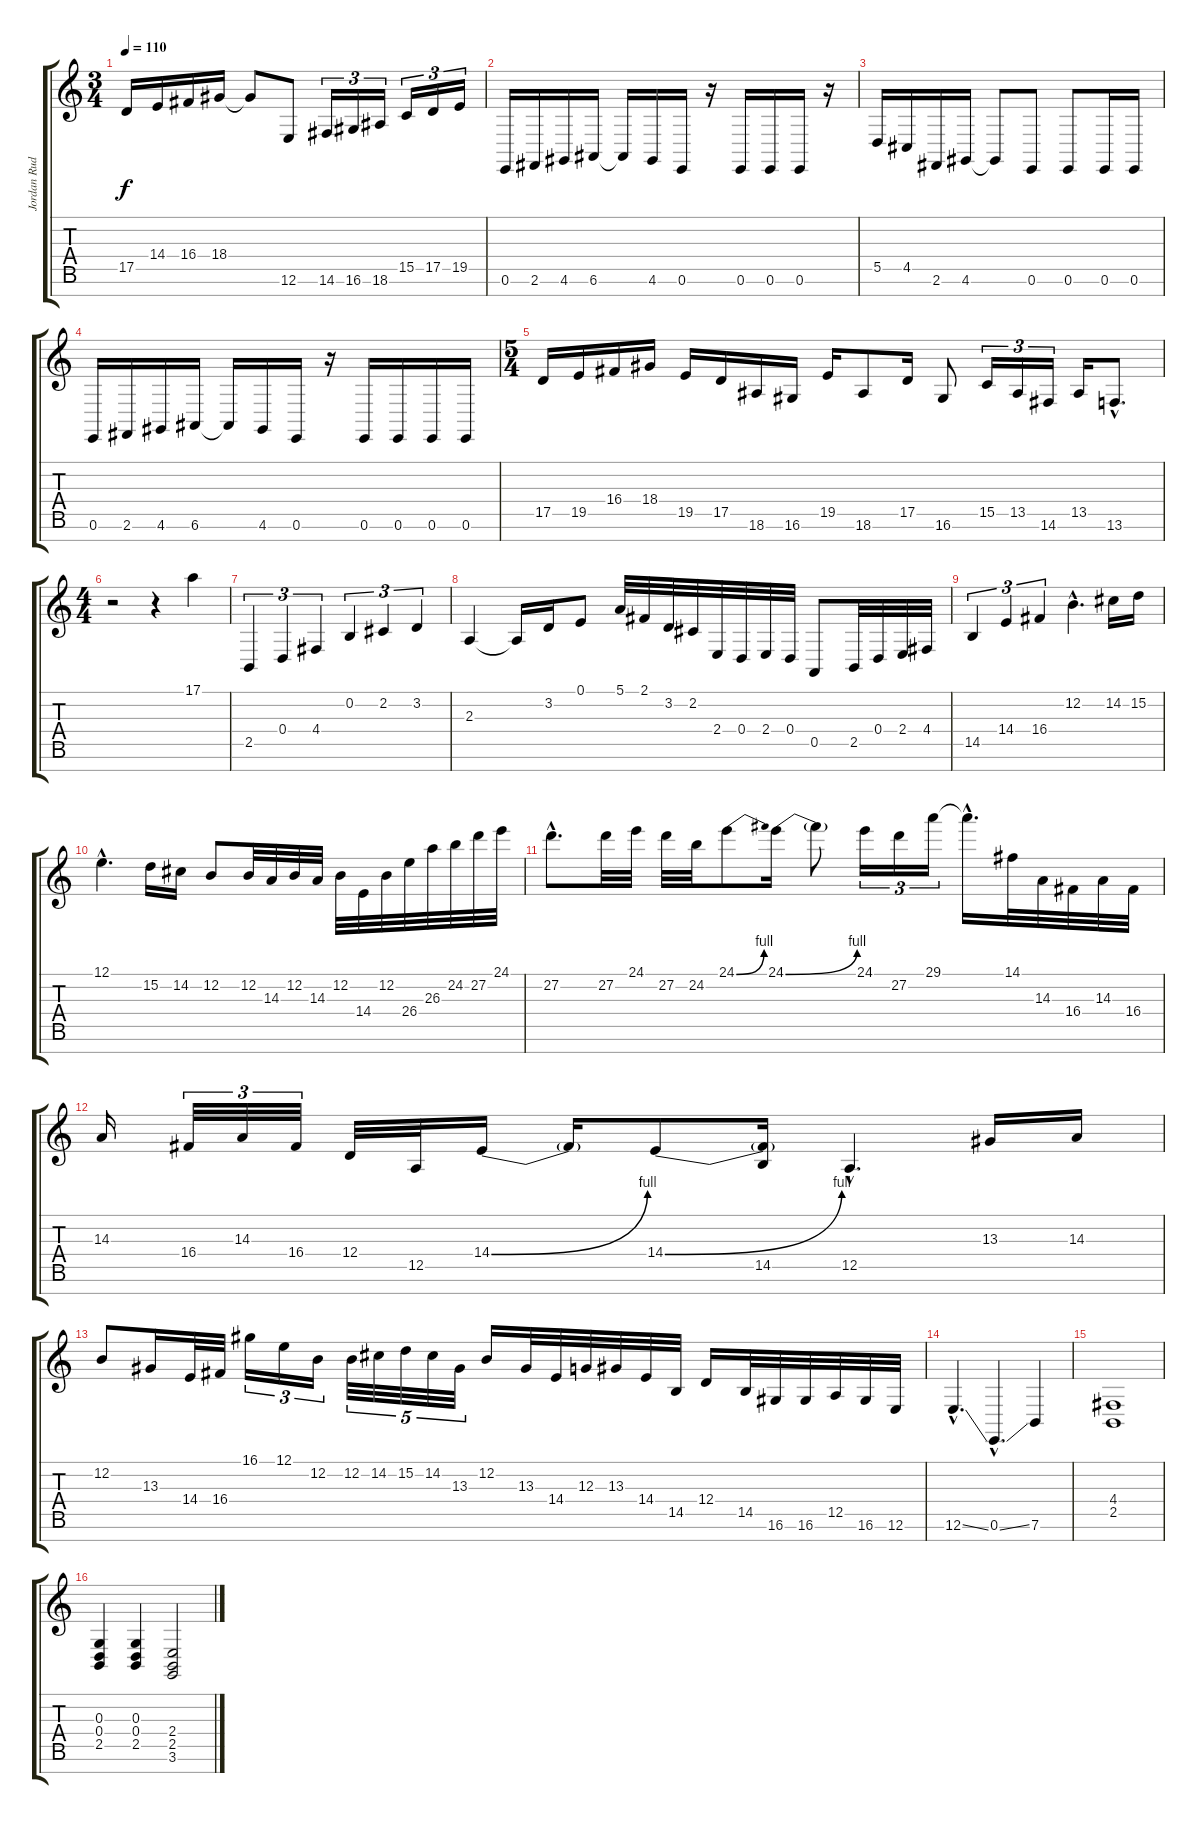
\track ("Jordan Rudess - Keyboard" "Jordan Rud") {instrument stringensemble1}
\staff {score tabs}
\tuning (E4 B3 G3 D3 A2 E2 B1) {hide}
\ts (3 4)
\tempo 110
\clef g2
\ks c
17.5.16{dy f} 14.4.16 16.4.16 18.4.16 18.4{t}.8 12.6.8 14.6.16{tu (3 2)} 16.6.16{tu (3 2)} 18.6.16{tu (3 2)} 15.5.16{tu (3 2)} 17.5.16{tu (3 2)} 19.5.16{tu (3 2)} |
0.6.16 2.6.16 4.6.16 6.6.16 6.6{t}.16 4.6.16 0.6.16 r.16 0.6.16 0.6.16 0.6.16 r.16 |
5.5.16 4.5.16 2.6.16 4.6.16 4.6{t}.8 0.6.8 0.6.8 0.6.16 0.6.16 |
0.6.16 2.6.16 4.6.16 6.6.16 6.6{t}.16 4.6.16 0.6.16 r.16 0.6.16 0.6.16 0.6.16 0.6.16 |
\ts (5 4)
17.5.16 19.5.16 16.4.16 18.4.16 19.5.16 17.5.16 18.6.16 16.6.16 19.5.16 18.6.8 17.5.16 16.6.8 15.5.16{tu (3 2)} 13.5.16{tu (3 2)} 14.6.16{tu (3 2)} 13.5.16 13.6{hac}.8{d} |
\ts (4 4)
r.2 r.4 17.1.4 |
2.5.4{tu (3 2)} 0.4.4{tu (3 2)} 4.4.4{tu (3 2)} 0.2.4{tu (3 2)} 2.2.4{tu (3 2)} 3.2.4{tu (3 2)} |
2.3.4 2.3{t}.16 3.2.16 0.1.8 5.1.32 2.1.32 3.2.32 2.2.32 2.4.32 0.4.32 2.4.32 0.4.32 0.5.8 2.5.32 0.4.32 2.4.32 4.4.32 |
14.5.4{tu (3 2)} 14.4.4{tu (3 2)} 16.4.4{tu (3 2)} 12.2{hac}.4{d} 14.2.16 15.2.16 |
12.1{hac}.4{d} 15.2.16 14.2.16 12.2.8 12.2.32 14.3.32 12.2.32 14.3.32 12.2.32 14.4.32 12.2.32 26.4.32 26.3.32 24.2.32 27.2.32 24.1.32 |
27.2{hac}.8{d} 27.2.32 24.1.32 27.2.32 24.2.32 24.1{be (bend 0 0 60 4)}.8 24.1{be (bend 0 0 60 4)}.16 24.1{t}.8 24.1.16{tu (3 2)} 27.2.16{tu (3 2)} 29.1.16{tu (3 2)} 29.1{hac t}.16{d} 14.1.32 14.3.32 16.4.32 14.3.32 16.4.32 |
14.3.16 16.4.32{tu (3 2)} 14.3.32{tu (3 2)} 16.4.32{tu (3 2)} 12.4.32 12.5.32 14.4{be (bend 0 0 60 4)}.16 14.4{t}.16 14.4{be (bend 0 0 60 4)}.8 (14.4{t} 14.5).16 12.5{hac}.4{d} 13.3.16 14.3.16 |
12.2.8 13.3.16 14.4.32 16.4.32 16.1.16{tu (3 2)} 12.1.16{tu (3 2)} 12.2.16{tu (3 2)} 12.2.32{tu (5 4)} 14.2.32{tu (5 4)} 15.2.32{tu (5 4)} 14.2.32{tu (5 4)} 13.3.32{tu (5 4)} 12.2.16 13.3.32 14.4.32 12.3.32 13.3.32 14.4.32 14.5.32 12.4.16 14.5.32 16.6.32 16.6.32 12.5.32 16.6.32 12.6.32 |
12.6{ss hac}.4{d} 0.6{ss hac}.4{d} 7.6.4 |
(4.4 2.5).1 |
(0.3 0.4 2.5).4 (0.3 0.4 2.5).4 (2.4 2.5 3.6).2
